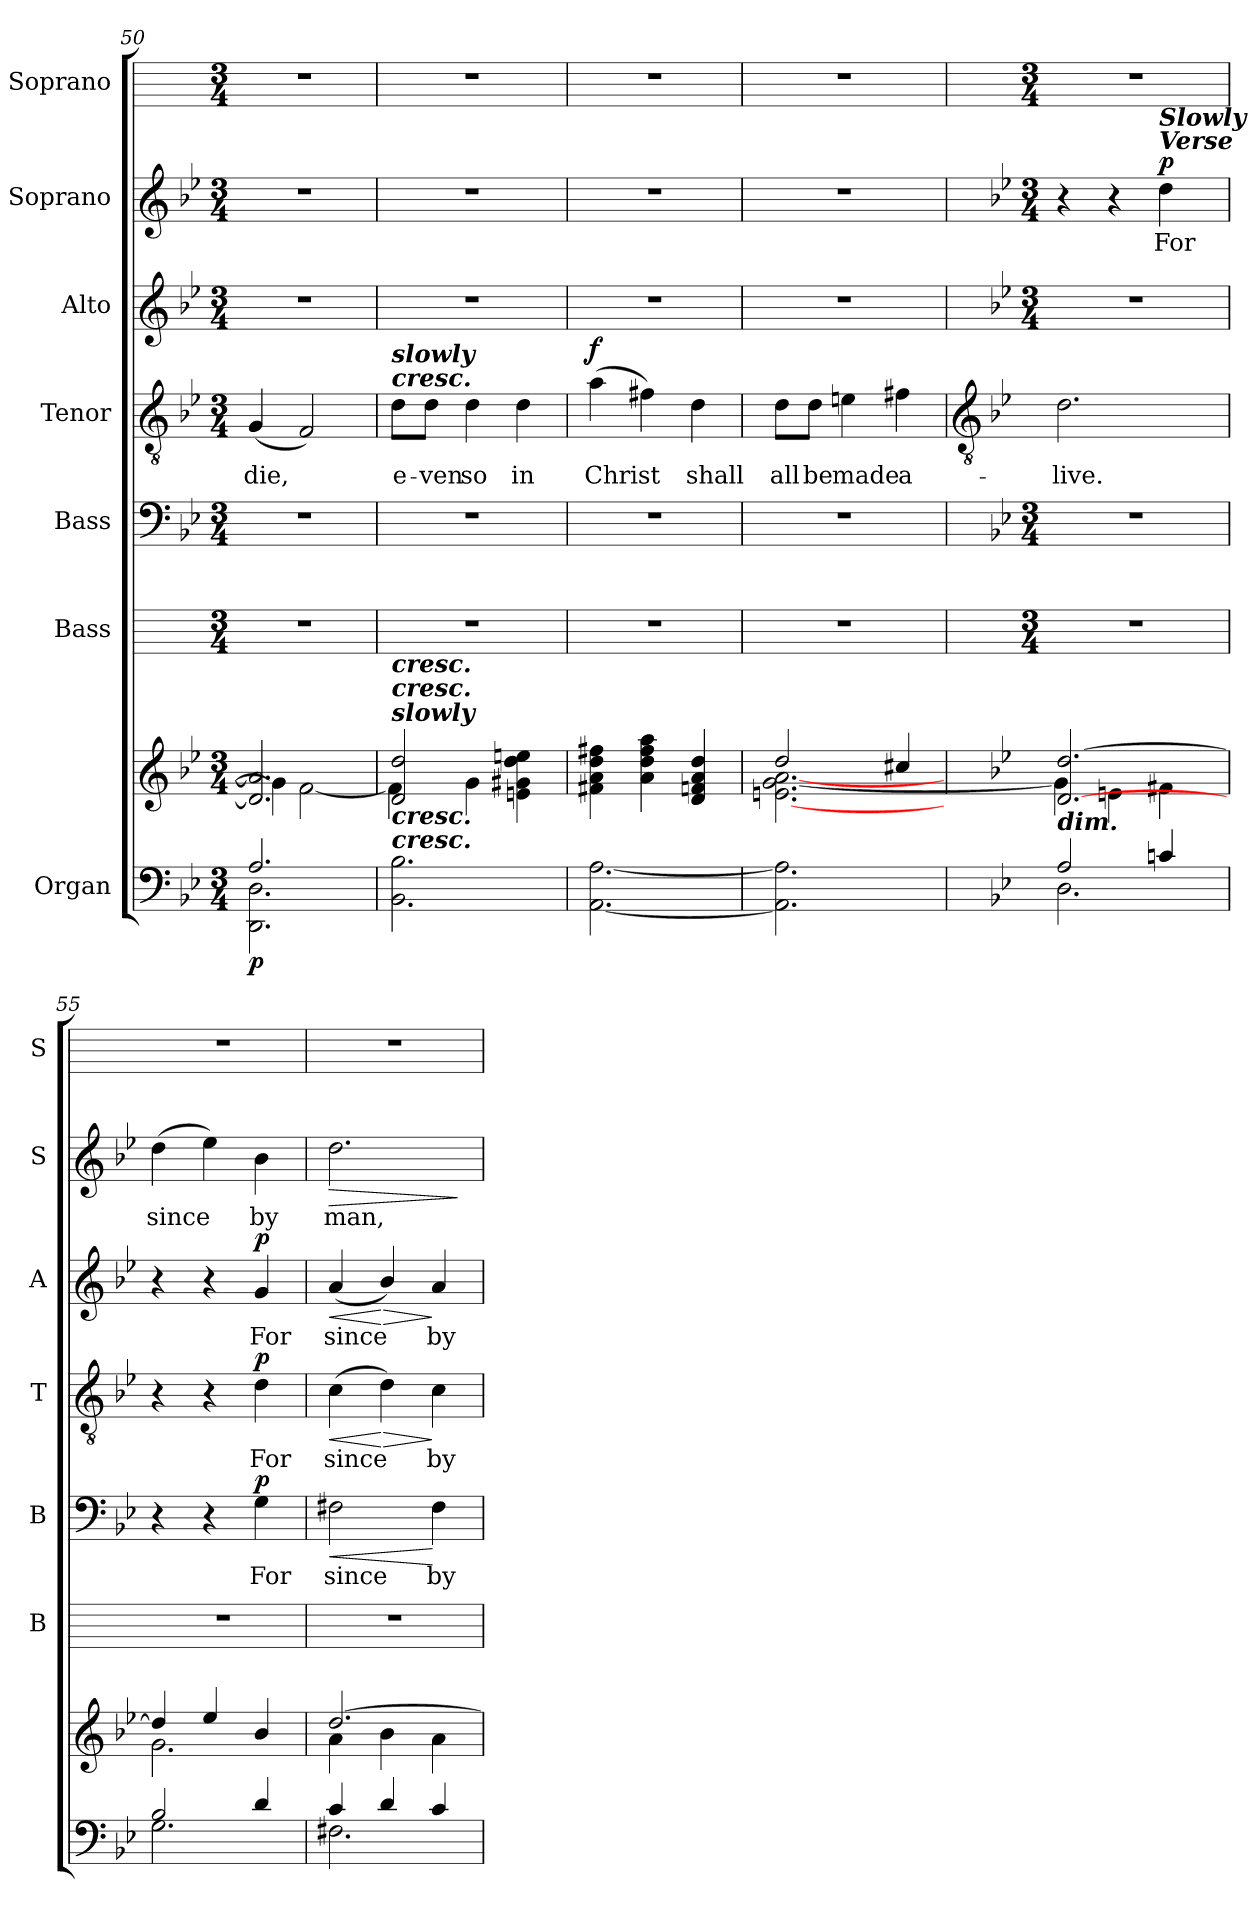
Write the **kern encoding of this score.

**kern	**kern	**dynam	**kern	**kern	**text	**dynam	**kern	**text	**dynam	**kern	**text	**dynam	**kern	**text	**dynam	**kern
*part7	*part7	*part7	*part6	*part5	*part5	*part5	*part4	*part4	*part4	*part3	*part3	*part3	*part2	*part2	*part2	*part1
*staff8	*staff7	*staff7/8	*staff6	*staff5	*staff5	*staff5	*staff4	*staff4	*staff4	*staff3	*staff3	*staff3	*staff2	*staff2	*staff2	*staff1
*I"Organ	*	*	*I"Bass	*I"Bass	*	*	*I"Tenor	*	*	*I"Alto	*	*	*I"Soprano	*	*	*I"Soprano
*	*	*	*I'B	*I'B	*	*	*I'T	*	*	*I'A	*	*	*I'S	*	*	*I'S
*clefF4	*clefG2	*	*	*clefF4	*	*	*clefGv2	*	*	*clefG2	*	*	*clefG2	*	*	*
*k[b-e-]	*k[b-e-]	*	*	*k[b-e-]	*	*	*k[b-e-]	*	*	*k[b-e-]	*	*	*k[b-e-]	*	*	*
*B-:	*B-:	*	*	*B-:	*	*	*B-:	*	*	*B-:	*	*	*B-:	*	*	*
*M3/4	*M3/4	*	*M3/4	*M3/4	*	*	*M3/4	*	*	*M3/4	*	*	*M3/4	*	*	*M3/4
=50	=50	=50	=50	=50	=50	=50	=50	=50	=50	=50	=50	=50	=50	=50	=50	=50
*^	*^	*	*	*	*	*	*	*	*	*	*	*	*	*	*	*
!	!	!	!	!LO:DY:b=2	!	!	!	!	!	!LO:LY:b	!	!	!	!	!	!	!	!
2.A/	2.DD\ 2.D\	2.d/] 2.a/]	4g\]	p	2.r	2.r	.	.	(<4G	die,	.	2.r	.	.	2.r	.	.	2.r
.	.	.	[2f\	.	.	.	.	.	2F)	.	.	.	.	.	.	.	.	.
=51	=51	=51	=51	=51	=51	=51	=51	=51	=51	=51	=51	=51	=51	=51	=51	=51	=51	=51
!	!	!	!	!	!	!	!	!	!LO:TX:a:Bi:t=cresc.	!	!	!	!	!	!	!	!	!
!	!	!	!	!	!	!	!	!	!LO:TX:a:Bi:t=slowly	!	!	!	!	!	!	!	!	!
!	!	!LO:TX:a:Bi:t=slowly	!	!	!	!	!	!	!	!	!	!	!	!	!	!	!	!
!	!	!LO:TX:a:Bi:t=cresc.	!	!	!	!	!	!	!	!	!	!	!	!	!	!	!	!
!	!	!LO:TX:a:Bi:t=cresc.	!	!	!	!	!	!	!	!	!	!	!	!	!	!	!	!
!LO:TX:a:Bi:t=cresc.	!	!	!	!	!	!	!	!	!	!	!	!	!	!	!	!	!	!
!LO:TX:a:Bi:t=cresc.	!	!	!	!	!	!	!	!	!	!	!	!	!	!	!	!	!	!
!	!	!	!	!	!	!	!	!	!	!LO:LY:b	!	!	!	!	!	!	!	!
2.ryy	2.BB-\ 2.B-\	2d/ 2dd/	4f\]	.	2.r	2.r	.	.	8d\L	e-	.	2.r	.	.	2.r	.	.	2.r
!	!	!	!	!	!	!	!	!	!	!LO:LY:b	!	!	!	!	!	!	!	!
.	.	.	.	.	.	.	.	.	8d\J	-ven	.	.	.	.	.	.	.	.
!	!	!	!	!	!	!	!	!	!	!LO:LY:b	!	!	!	!	!	!	!	!
.	.	.	4g\	.	.	.	.	.	4d	so	.	.	.	.	.	.	.	.
!	!	!	!	!	!	!	!	!	!	!LO:LY:b	!	!	!	!	!	!	!	!
.	.	4ryy	4en\ 4g#X\ 4dd\ 4een\	.	.	.	.	.	4d	in	.	.	.	.	.	.	.	.
=52	=52	=52	=52	=52	=52	=52	=52	=52	=52	=52	=52	=52	=52	=52	=52	=52	=52	=52
!	!	!	!	!	!	!	!	!	!	!LO:LY:b	!LO:DY:b	!	!	!	!	!	!	!
2.ryy	[2.AA\ [2.A\	2ryy	4f#X\ 4a\ 4dd\ 4ff#X\	.	2.r	2.r	.	.	(>4a	Christ	f	2.r	.	.	2.r	.	.	2.r
.	.	.	4a\ 4dd\ 4ff#\ 4aa\	.	.	.	.	.	4f#X)	.	.	.	.	.	.	.	.	.
!	!	!	!	!	!	!	!	!	!	!LO:LY:b	!	!	!	!	!	!	!	!
.	.	4d/ 4f/ 4a/ 4dd/	4ryy	.	.	.	.	.	4d	shall	.	.	.	.	.	.	.	.
=53	=53	=53	=53	=53	=53	=53	=53	=53	=53	=53	=53	=53	=53	=53	=53	=53	=53	=53
!	!	!	!	!	!	!	!	!	!	!LO:LY:b	!	!	!	!	!	!	!	!
2.ryy	2.AA\] 2.A\]	2dd/	[2.en\ [2.g\ [2.a\	.	2.r	2.r	.	.	8d\L	all	.	2.r	.	.	2.r	.	.	2.r
!	!	!	!	!	!	!	!	!	!	!LO:LY:b	!	!	!	!	!	!	!	!
.	.	.	.	.	.	.	.	.	8d\J	be	.	.	.	.	.	.	.	.
!	!	!	!	!	!	!	!	!	!	!LO:LY:b	!	!	!	!	!	!	!	!
.	.	.	.	.	.	.	.	.	4en	made	.	.	.	.	.	.	.	.
!	!	!	!	!	!	!	!	!	!	!LO:LY:b	!	!	!	!	!	!	!	!
.	.	4cc#X/	.	.	.	.	.	.	4f#X	a-	.	.	.	.	.	.	.	.
!!LO:LB:g=z
=54	=54	=54	=54	=54	=54	=54	=54	=54	=54	=54	=54	=54	=54	=54	=54	=54	=54	=54
*	*	*	*	*	*	*	*	*	*clefGv2	*	*	*	*	*	*	*	*	*
*	*	*	*	*	*	*k[b-e-]	*	*	*	*	*	*k[b-e-]	*	*	*k[b-e-]	*	*	*
*	*	*	*	*	*	*B-:	*	*	*	*	*	*B-:	*	*	*B-:	*	*	*
*	*	*	*	*	*M3/4	*M3/4	*	*	*	*	*	*M3/4	*	*	*M3/4	*	*	*M3/4
!LO:TX:a:Bi:t=dim.	!	!	!	!	!	!	!	!	!	!	!	!	!	!	!	!	!	!
!	!	!	!	!	!	!LO:N:vis=1	!	!	!	!LO:LY:b	!	!LO:N:vis=1	!	!	!	!	!	!
2A/	2.D\	[2.d/ [2.dd/	4g\]	.	2.r	2.r	.	.	2.d	-live.	.	2.r	.	.	4r	.	.	2.r
.	.	.	4en\	.	.	.	.	.	.	.	.	.	.	.	4r	.	.	.
!	!	!	!	!	!	!	!	!	!	!	!	!	!	!	!LO:TX:a:Bi:t=Slowly\nVerse	!	!	!
!	!	!	!	!	!	!	!	!	!	!	!	!	!	!	!	!LO:LY:b	!LO:DY:b	!
4cn/	.	.	4f#X\	.	.	.	.	.	.	.	.	.	.	.	4dd	For	p	.
=55	=55	=55	=55	=55	=55	=55	=55	=55	=55	=55	=55	=55	=55	=55	=55	=55	=55	=55
!	!	!	!	!	!	!	!	!	!	!	!	!	!	!	!	!LO:LY:b	!	!
2B-/	2.G\	4dd/]	2.g\	.	2.r	4r	.	.	4r	.	.	4r	.	.	(>4dd	since	.	2.r
.	.	4ee-/	.	.	.	4r	.	.	4r	.	.	4r	.	.	4ee-)	.	.	.
!	!	!	!	!	!	!	!LO:LY:b	!LO:DY:b	!	!LO:LY:b	!LO:DY:b	!	!LO:LY:b	!LO:DY:b	!	!LO:LY:b	!	!
4d/	.	4b-/	.	.	.	4G	For	p	4d	For	p	4g	For	p	4b-	by	.	.
=56	=56	=56	=56	=56	=56	=56	=56	=56	=56	=56	=56	=56	=56	=56	=56	=56	=56	=56
!	!	!	!	!	!	!	!LO:LY:b	!LO:HP:b	!	!	!	!	!	!	!	!	!	!
!	!	!	!	!	!	!	!	!LO:HP:n=1:b	!	!LO:LY:b	!LO:HP:b	!	!LO:LY:b	!LO:HP:b	!	!LO:LY:b	!LO:HP:b	!
4c/	2.F#X\	[2.dd/	4a\	.	2.r	2F#X	since	< >	(>4c	since	<	(<4a	since	<	2.dd	man,	>	2.r
!	!	!	!	!	!	!	!	!	!	!	!LO:HP:n=1:b	!	!	!LO:HP:n=1:b	!	!	!	!
4d/	.	.	4b-\	.	.	.	.	.	4d)	.	[ >	4b-/)	.	[ >	.	.	.	.
!	!	!	!	!	!	!	!LO:LY:b	!	!	!LO:LY:b	!	!	!LO:LY:b	!	!	!	!	!
4c/	.	.	4a\	.	.	4F#	by	[	4c	by	]	4a	by	]	.	.	.	.
*v	*v	*	*	*	*	*	*	*	*	*	*	*	*	*	*	*	*	*
*	*v	*v	*	*	*	*	*	*	*	*	*	*	*	*	*	*	*
.	.	.	.	.	.	]	.	.	.	.	.	.	.	.	]	.
=	=	=	=	=	=	=	=	=	=	=	=	=	=	=	=	=
*-	*-	*-	*-	*-	*-	*-	*-	*-	*-	*-	*-	*-	*-	*-	*-	*-
